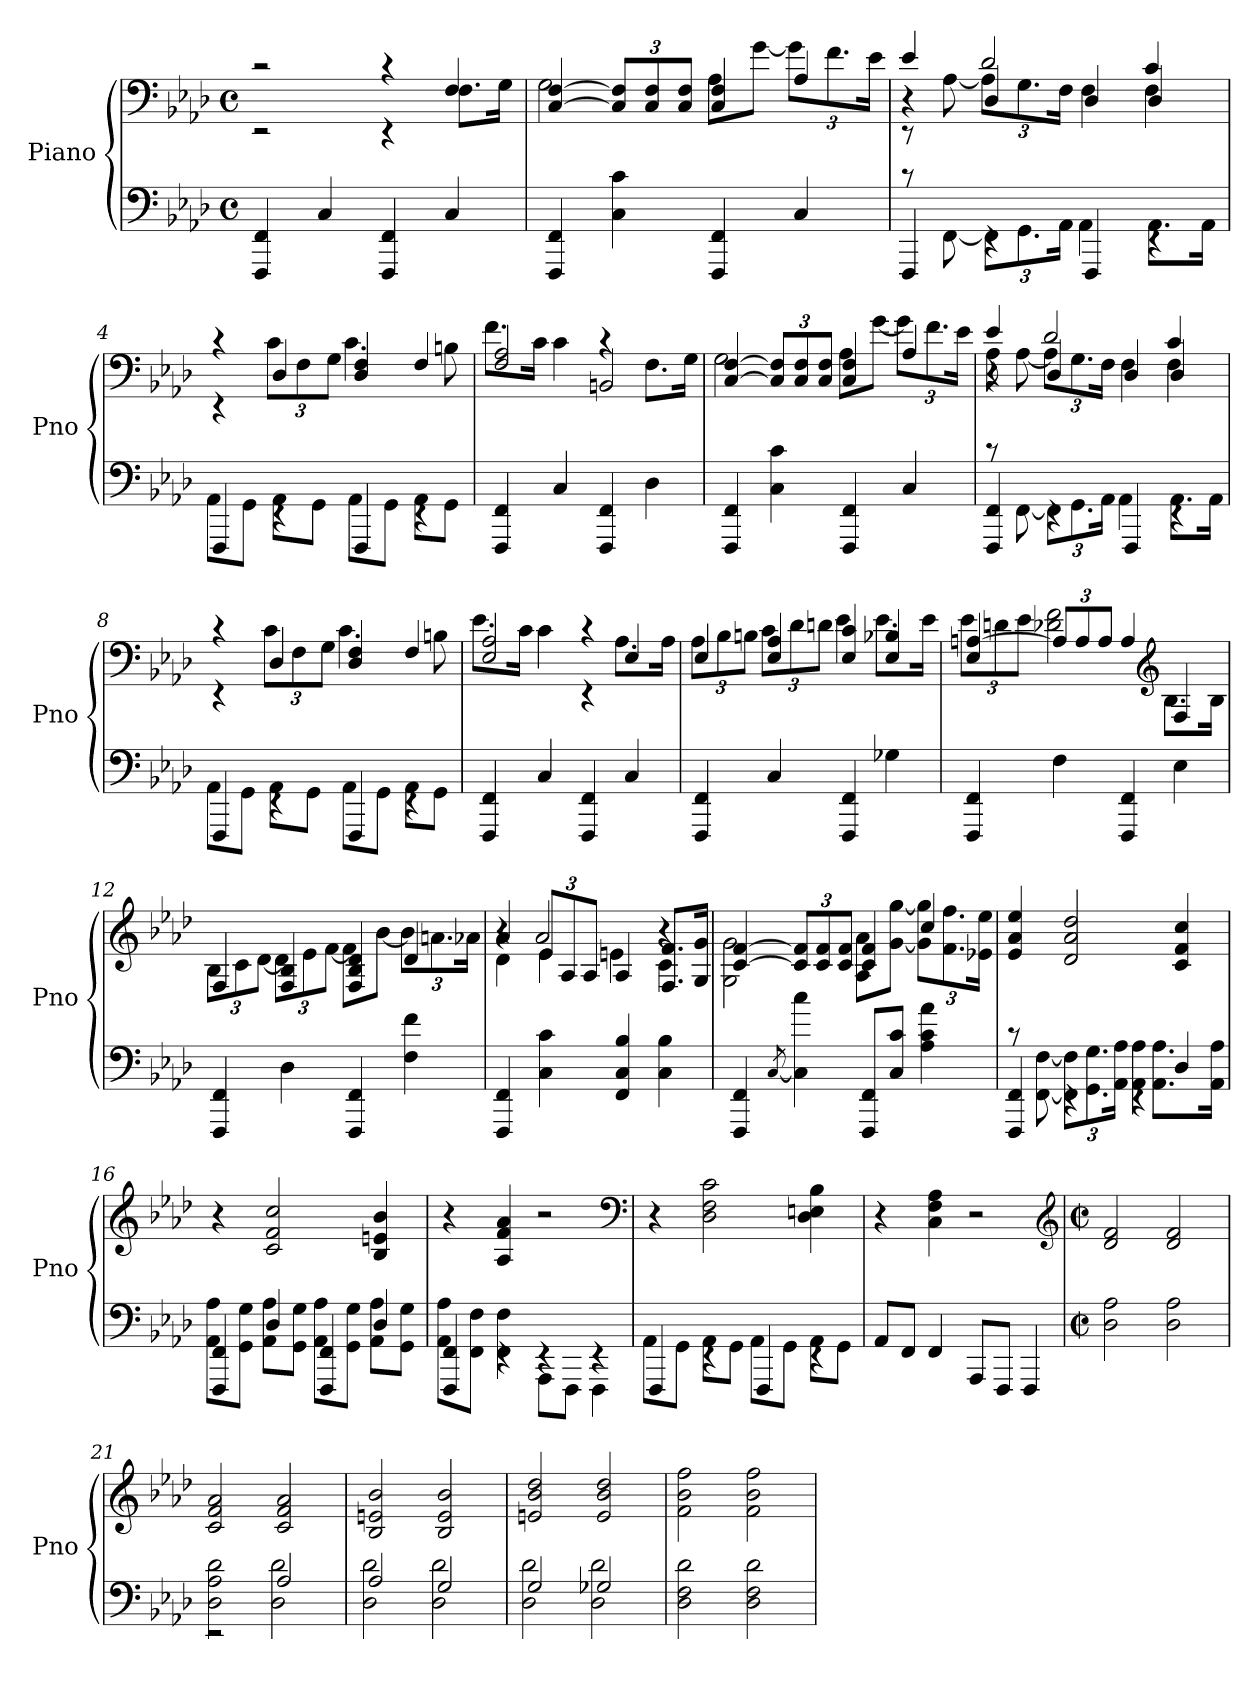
**kern	**kern
*part1	*part1
*staff2	*staff1
*I"Piano	*
*I'Pno	*
*clefF4	*clefF4
*k[b-e-a-d-]	*k[b-e-a-d-]
*f:	*f:
*M4/4	*M4/4
*met(c)	*met(c)
=1	=1
*	*^
4FFF 4FF	2rEE	2rc
4C	.	.
4FFF 4FF	4rEE	4rc
4C	4F	8.FL
.	.	16GJk
=2	=2	=2
4FFF 4FF	[4C [4F	2G
4C 4c	12C] 12F]L	.
.	12C 12F	.
.	12C 12FJ	.
4FFF 4FF	4C 4F	8A-L
.	.	[8gJ
4C	4A-	12gL]
.	.	12.f
.	.	24e-Jk
=3	=3	=3
*^	*	*^
4FFF	8rc	4r	8rEE	4e-
.	[8FF	.	[8A-	.
4rEE	12FFL]	4D-	12A-L]	2d-
.	12.GG	.	12.G	.
.	24AA-Jk	.	24FJk	.
4FFF	4AA-	4D-	4F	.
4rEE	8.AA-L	4D-	4F	4c
.	16AA-Jk	.	.	.
*	*	*	*v	*v
=4	=4	=4	=4
4FFF	8AA-L	4rEE	4rc
.	8GGJ	.	.
4rEE	8AA-L	4D-	12cL
.	.	.	12F
.	8GGJ	.	.
.	.	.	12GJ
4FFF	8AA-L	4D- 4F	4.c
.	8GGJ	.	.
4rEE	8AA-L	4F	.
.	8GGJ	.	8Bn
*v	*v	*	*
=5	=5	=5
4FFF 4FF	2F 2A-	8.fL
.	.	16cJk
4C	.	4c
4FFF 4FF	2BBn	4rc
4D-	.	8.FL
.	.	16GJk
=6	=6	=6
4FFF 4FF	[4C [4F	2G
4C 4c	12C] 12F]L	.
.	12C 12F	.
.	12C 12FJ	.
4FFF 4FF	4C 4F	8A-L
.	.	[8gJ
4C	4A-	12gL]
.	.	12.f
.	.	24e-Jk
=7	=7	=7
*^	*	*^
4FFF 4FF	8rc	4r	8A-	4e-
.	[8FF	.	[8A-	.
4rEE	12FFL]	4D-	12A-L]	2d-
.	12.GG	.	12.G	.
.	24AA-Jk	.	24FJk	.
4FFF	4AA-	4D-	4F	.
4rEE	8.AA-L	4D-	4F	4c
.	16AA-Jk	.	.	.
*	*	*	*v	*v
=8	=8	=8	=8
4FFF	8AA-L	4rEE	4rc
.	8GGJ	.	.
4rEE	8AA-L	4D-	12cL
.	.	.	12F
.	8GGJ	.	.
.	.	.	12GJ
4FFF	8AA-L	4D- 4F	4.c
.	8GGJ	.	.
4rEE	8AA-L	4F	.
.	8GGJ	.	8Bn
*v	*v	*	*
=9	=9	=9
4FFF 4FF	2E- 2A-	8.e-L
.	.	16cJk
4C	.	4c
4FFF 4FF	4rEE	4rc
4C	4E-	8.A-L
.	.	16A-Jk
=10	=10	=10
4FFF 4FF	4E-	12A-L
.	.	12B-
.	.	12BnJ
4C	4E- 4A-	12cL
.	.	12d-
.	.	12dnJ
4FFF 4FF	4E- 4c	4e-
4G-X	4E- 4B-X	8.e-L
.	.	16e-Jk
=11	=11	=11
4FFF 4FF	4E- [4An	12e-L
.	.	12dn
.	.	12e-J
4F	12AL]	2d-X 2f
.	12A	.
.	12AJ	.
4FFF 4FF	4A	.
*	*clefG2	*
4E-	4F	8.B-L
.	.	16B-Jk
=12	=12	=12
4FFF 4FF	4F	12B-L
.	.	12c
.	.	[12d-J
4D-	4F 4B-	12d-L]
.	.	12e-
.	.	[12fJ
4FFF 4FF	4F 4B- 4d-	8fL]
.	.	[8b-J
4F 4f	4d-	12b-L]
.	.	12.an
.	.	24a-XJk
=13	=13	=13
*	*	*^
4FFF 4FF	4r	4d-	4a-
4C 4c	12e-L	4e-	2a-
.	12A-	.	.
.	12A-J	.	.
4FF 4C 4B-	4A-	4en	.
4C 4B-	4r	4c	8.F 8.fL
.	.	.	16G 16gJk
*	*	*v	*v
=14	=14	=14
4FFF 4FF	[4c [4f	2G 2g
[8qC	.	.
4C] 4cc	12c] 12f]L	.
.	12c 12f	.
.	12c 12fJ	.
8FFF 8FFL	4c 4f	8A- 8a-L
8C 8cJ	.	[8g [8ggJ
4A- 4c 4a-	4cc	12g] 12gg]L
.	.	12.f 12.ff
.	.	24e-X 24ee-Jk
*	*v	*v
=15	=15
*^	*
4FFF 4FF	8rc	4e- 4a- 4ee-
.	[8FF [8F	.
4rEE	12FF] 12F]L	2d- 2a- 2dd-
.	12.GG 12.G	.
.	24AA- 24A-Jk	.
4rEE	4AA- 4A-	.
4D-	8.AA- 8.A-L	4c 4f 4cc
.	16AA- 16A-Jk	.
=16	=16	=16
4FFF 4FF	8AA- 8A-L	4r
.	8GG 8GJ	.
4D-	8AA- 8A-L	2c 2f 2cc
.	8GG 8GJ	.
4FFF 4FF	8AA- 8A-L	.
.	8GG 8GJ	.
4D-	8AA- 8A-L	4B- 4en 4b-
.	8GG 8GJ	.
=17	=17	=17
4FFF 4FF	8AA- 8A-L	4r
.	8FF 8FJ	.
4rEE	4FF 4F	4A- 4f 4a-
4rEE	8AAA-L	2r
.	8FFFJ	.
4rEE	4FFF	.
*	*	*clefF4
=18	=18	=18
4FFF	8AA-L	4r
.	8GGJ	.
4rEE	8AA-L	2D- 2F 2c
.	8GGJ	.
4FFF	8AA-L	.
.	8GGJ	.
4rEE	8AA-L	4D- 4En 4B-
.	8GGJ	.
*v	*v	*
=19	=19
8AA-L	4r
8FFJ	.
4FF	4C 4F 4A-
8AAA-L	2r
8FFFJ	.
4FFF	.
*	*clefG2
=20	=20
*M2/2	*M2/2
*met(c|)	*met(c|)
2D- 2A-	2d- 2f
2D- 2A-	2d- 2f
=21	=21
*^	*
2rEE	2D- 2A- 2d-	2c 2f 2a-
2A-	2D- 2d-	2c 2f 2a-
=22	=22	=22
2A-	2D- 2d-	2B- 2en 2b-
2G	2D- 2d-	2B- 2e 2b-
=23	=23	=23
2G	2D- 2d-	2en 2b- 2dd-
2G-X	2D- 2d-	2e 2b- 2dd-
*v	*v	*
=24	=24
2D- 2F 2d-	2f 2b- 2ff
2D- 2F 2d-	2f 2b- 2ff
=	=
*-	*-
